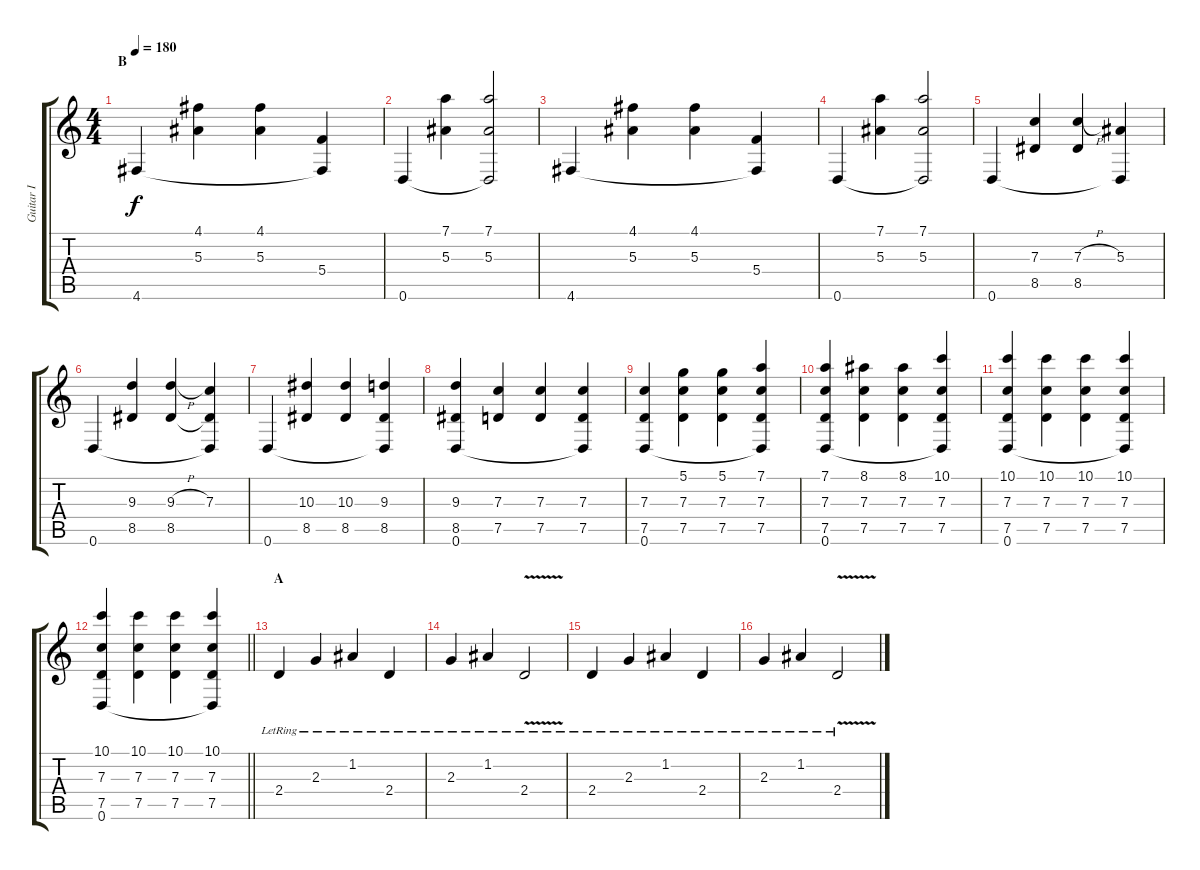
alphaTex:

\track ("Guitar I" "Guitar I") {instrument overdrivenguitar}
\staff {score tabs}
\tuning (D4 A3 F3 C3 G2 D2) {hide}
\ts (4 4)
\section ("" "B")
\tempo 180
\clef g2
\ks c
4.6.4{dy f} (4.1 5.3).4 (4.1 5.3).4 (5.4 4.6{t}).4 |
0.6.4 (7.1 5.3).4 (7.1 5.3 0.6{t}).2 |
4.6.4 (4.1 5.3).4 (4.1 5.3).4 (5.4 4.6{t}).4 |
0.6.4 (7.1 5.3).4 (7.1 5.3 0.6{t}).2 |
0.6.4 (7.3 8.5).4 (7.3{h} 8.5).4 (5.3 0.6{t}).4 |
0.6.4 (9.3 8.5).4 (9.3{h} 8.5).4 (7.3 8.5{t} 0.6{t}).4 |
0.6.4 (10.3 8.5).4 (10.3 8.5).4 (9.3 8.5 0.6{t}).4 |
(9.3 8.5 0.6).4 (7.3 7.5).4 (7.3 7.5).4 (7.3 7.5 0.6{t}).4 |
(7.3 7.5 0.6).4 (5.1 7.3 7.5).4 (5.1 7.3 7.5).4 (7.1 7.3 7.5 0.6{t}).4 |
(7.1 7.3 7.5 0.6).4 (8.1 7.3 7.5).4 (8.1 7.3 7.5).4 (10.1 7.3 7.5 0.6{t}).4 |
(10.1 7.3 7.5 0.6).4 (10.1 7.3 7.5).4 (10.1 7.3 7.5).4 (10.1 7.3 7.5 0.6{t}).4 |
\barLineRight lightlight
(10.1 7.3 7.5 0.6).4 (10.1 7.3 7.5).4 (10.1 7.3 7.5).4 (10.1 7.3 7.5 0.6{t}).4 |
\section ("" "A")
2.4{lr}.4 2.3{lr}.4 1.2{lr}.4 2.4{lr}.4 |
2.3{lr}.4 1.2{lr}.4 2.4{v lr}.2 |
2.4{lr}.4 2.3{lr}.4 1.2{lr}.4 2.4{lr}.4 |
2.3{lr}.4 1.2{lr}.4 2.4{v lr}.2
